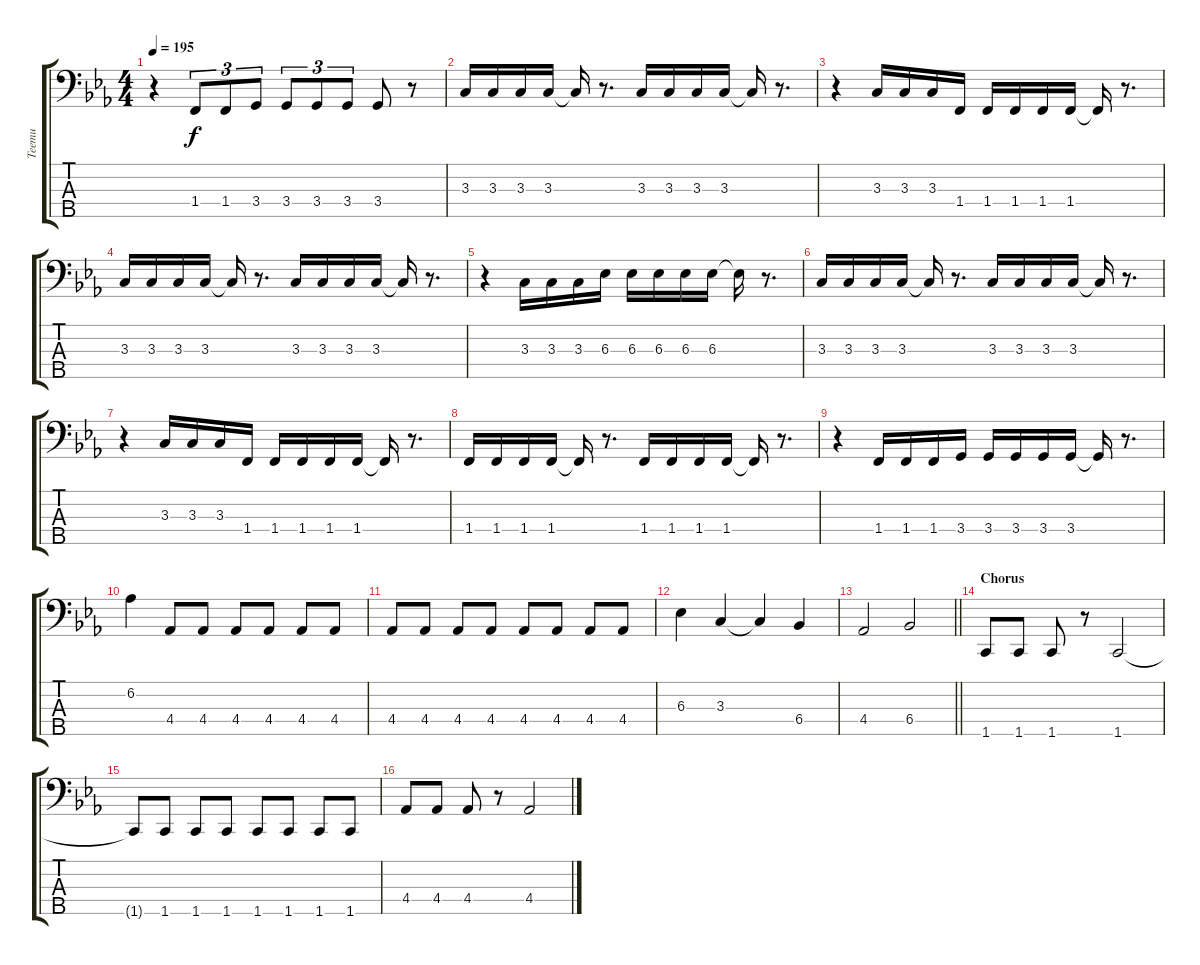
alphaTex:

\track ("Teemu" "Teemu") {instrument electricbassfinger}
\staff {score tabs}
\tuning (G2 D2 A1 E1 B0) {hide}
\ts (4 4)
\tempo 195
\clef f4
\ks cminor
r.4{dy f} 1.4.8{tu (3 2)} 1.4.8{tu (3 2)} 3.4.8{tu (3 2)} 3.4.8{tu (3 2)} 3.4.8{tu (3 2)} 3.4.8{tu (3 2)} 3.4.8 r.8 |
3.3.16 3.3.16 3.3.16 3.3.16 3.3{t}.16 r.8{d} 3.3.16 3.3.16 3.3.16 3.3.16 3.3{t}.16 r.8{d} |
r.4 3.3.16 3.3.16 3.3.16 1.4.16 1.4.16 1.4.16 1.4.16 1.4.16 1.4{t}.16 r.8{d} |
3.3.16 3.3.16 3.3.16 3.3.16 3.3{t}.16 r.8{d} 3.3.16 3.3.16 3.3.16 3.3.16 3.3{t}.16 r.8{d} |
r.4 3.3.16 3.3.16 3.3.16 6.3.16 6.3.16 6.3.16 6.3.16 6.3.16 6.3{t}.16 r.8{d} |
3.3.16 3.3.16 3.3.16 3.3.16 3.3{t}.16 r.8{d} 3.3.16 3.3.16 3.3.16 3.3.16 3.3{t}.16 r.8{d} |
r.4 3.3.16 3.3.16 3.3.16 1.4.16 1.4.16 1.4.16 1.4.16 1.4.16 1.4{t}.16 r.8{d} |
1.4.16 1.4.16 1.4.16 1.4.16 1.4{t}.16 r.8{d} 1.4.16 1.4.16 1.4.16 1.4.16 1.4{t}.16 r.8{d} |
r.4 1.4.16 1.4.16 1.4.16 3.4.16 3.4.16 3.4.16 3.4.16 3.4.16 3.4{t}.16 r.8{d} |
6.2.4 4.4.8 4.4.8 4.4.8 4.4.8 4.4.8 4.4.8 |
4.4.8 4.4.8 4.4.8 4.4.8 4.4.8 4.4.8 4.4.8 4.4.8 |
6.3.4 3.3.4 3.3{t}.4 6.4.4 |
\barLineRight lightlight
4.4.2 6.4.2 |
\section ("" "Chorus")
1.5.8 1.5.8 1.5.8 r.8 1.5.2 |
1.5{t}.8 1.5.8 1.5.8 1.5.8 1.5.8 1.5.8 1.5.8 1.5.8 |
4.4.8 4.4.8 4.4.8 r.8 4.4.2
